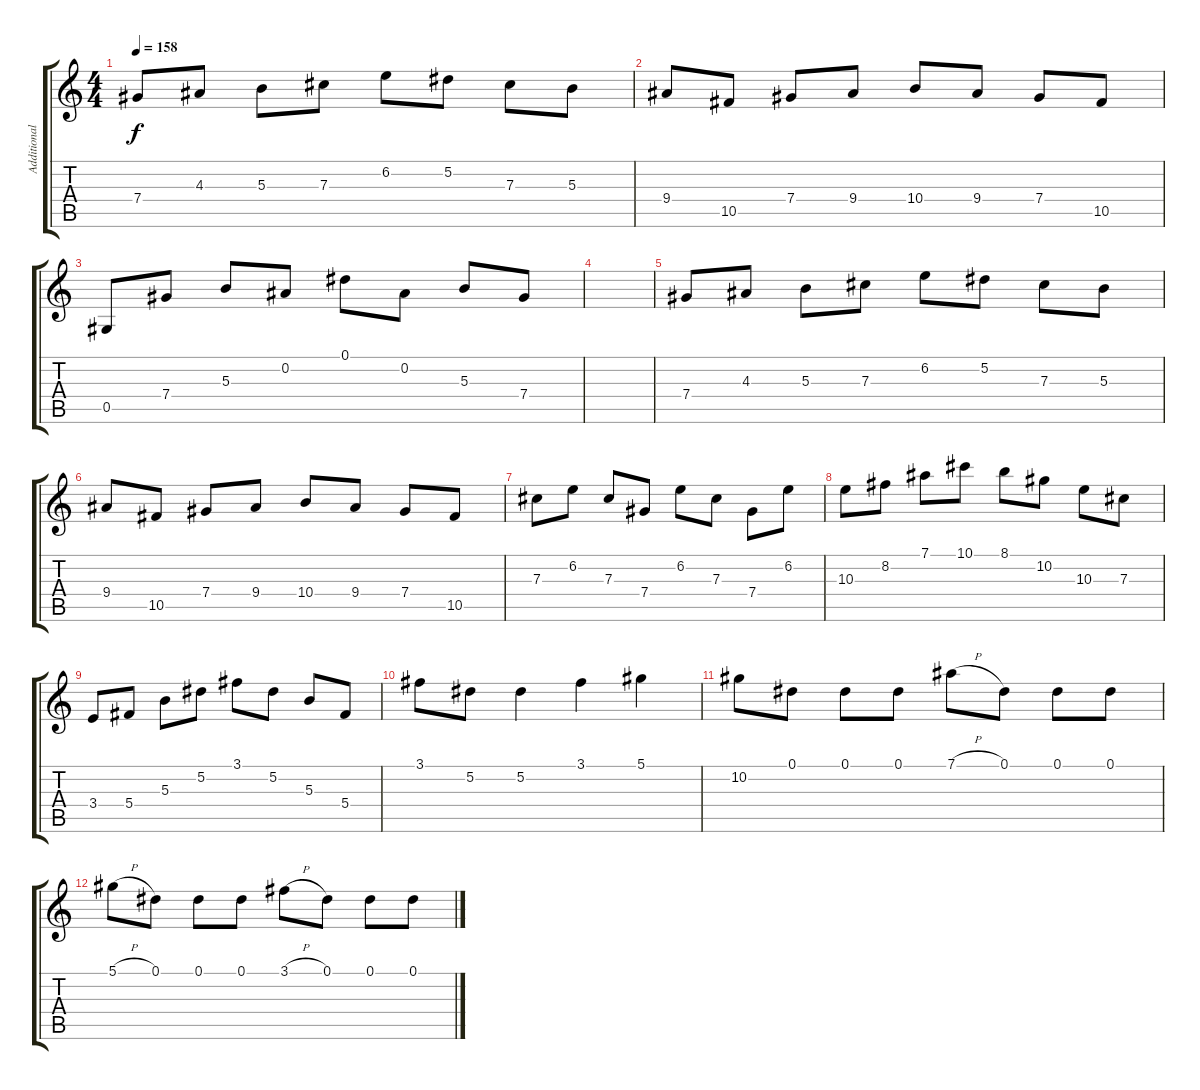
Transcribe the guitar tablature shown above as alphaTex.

\track ("Additional" "Additional") {instrument acousticguitarsteel}
\staff {score tabs}
\tuning (Eb4 Bb3 Gb3 Db3 Ab2 Eb2) {hide}
\ts (4 4)
\tempo 158
\clef g2
\ks c
7.4.8{dy f} 4.3.8 5.3.8 7.3.8 6.2.8 5.2.8 7.3.8 5.3.8 |
9.4.8 10.5.8 7.4.8 9.4.8 10.4.8 9.4.8 7.4.8 10.5.8 |
0.5.8 7.4.8 5.3.8 0.2.8 0.1.8 0.2.8 5.3.8 7.4.8 |
|
7.4.8 4.3.8 5.3.8 7.3.8 6.2.8 5.2.8 7.3.8 5.3.8 |
9.4.8 10.5.8 7.4.8 9.4.8 10.4.8 9.4.8 7.4.8 10.5.8 |
7.3.8 6.2.8 7.3.8 7.4.8 6.2.8 7.3.8 7.4.8 6.2.8 |
10.3.8 8.2.8 7.1.8 10.1.8 8.1.8 10.2.8 10.3.8 7.3.8 |
3.4.8 5.4.8 5.3.8 5.2.8 3.1.8 5.2.8 5.3.8 5.4.8 |
3.1.8 5.2.8 5.2.4 3.1.4 5.1.4 |
10.2.8 0.1.8 0.1.8 0.1.8 7.1{h}.8 0.1.8 0.1.8 0.1.8 |
5.1{h}.8 0.1.8 0.1.8 0.1.8 3.1{h}.8 0.1.8 0.1.8 0.1.8
